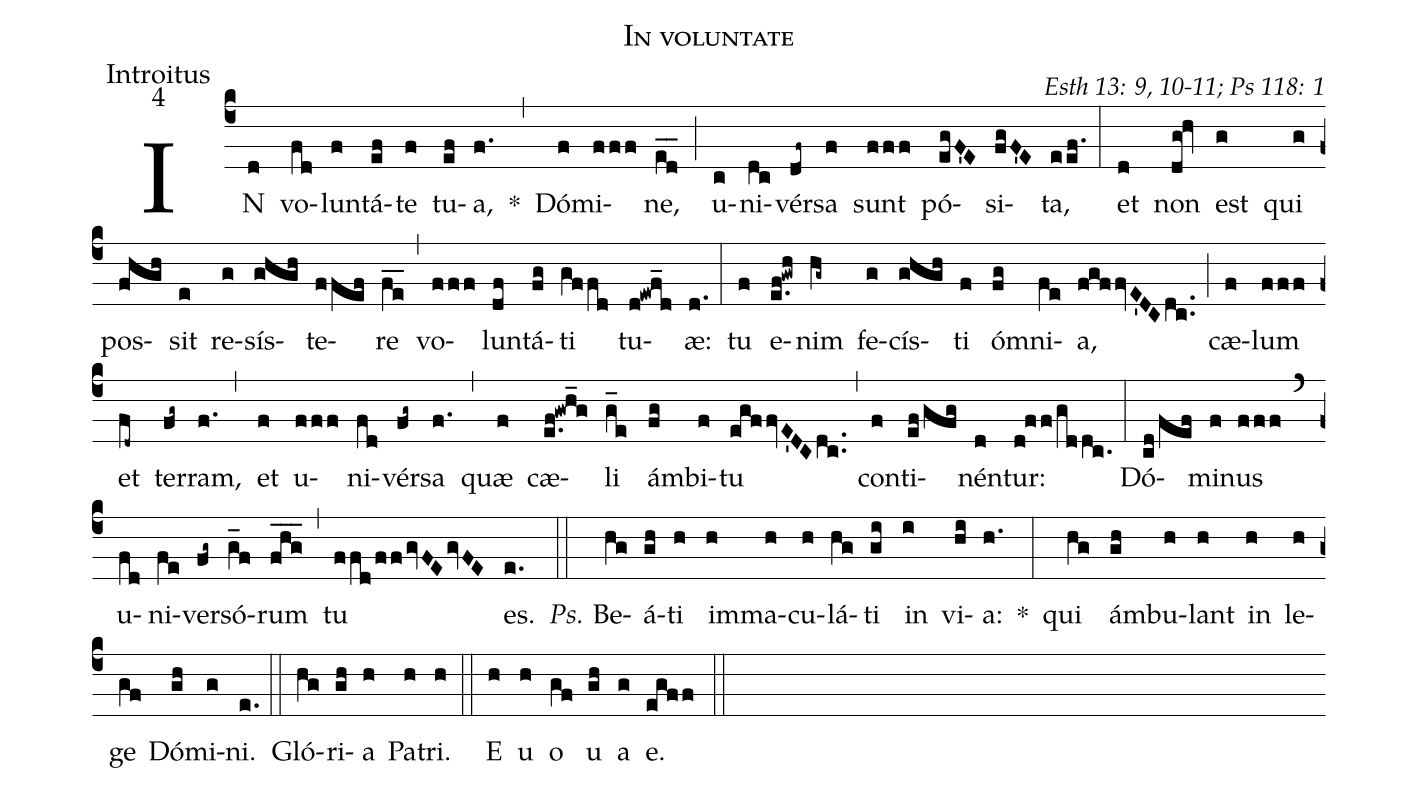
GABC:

name: In voluntate;
office-part: Introitus;
mode: 4;
commentary: Esth 13: 9, 10-11; Ps 118: 1;
%%
(c4) IN(d) vo(fd)lun(f)tá(ef)te(f) tu(ef)a,(f.) *(,) Dó(f)mi(fff)ne,(e_d_) (;) u(c)ni(dc)vér(df~)sa(f) sunt(fff) pó(egF'E)si(fgF'E)ta,(eef.) (:)
et(d) non(dg!hv) est(g) qui(g) pos(fhgh)sit(e) re(g)sís(ghgh)te(ffef)re(fe__) (,) vo(fff)lun(df)tá(fg)ti(gffd) tu(d!ewf_d)æ:(d.) (:)
tu(f) e(e.f!gwh)nim(hg~) fe(g)cís(ghgh)ti(f) óm(fg)ni(fe)a,(fgffvE'DCdc..) (;) cæ(f)lum(fff) et(fd~) ter(fg~)ram,(f.) (,) et(f) u(fff)ni(fd)vér(fg~)sa(f.) (,) quæ(f) cæ(e.f!gwh_g)li(g_e) ámb(fg)i(f)tu(egffvE'DCdc..) (,) con(f)ti(ef/gfg)nén(d)tur:(d!ff/gddc.) (:)
Dó(cd/fef)mi(f)nus(fff) (`) u(fd)ni(fe)ver(fg~)só(g_f)rum(fhg___) (,) tu(ffd/ffgvFEgvFE) es.(e.) (::)
<i>Ps.</i> Be(hg)á(gh)ti(h) im(h)ma(h)cu(h)lá(hg)ti(gi) in(i) vi(hi)a:(h.) *(:)
qui(hg) ám(gh)bu(h)lant(h) in(h) le(h)ge(gf) Dó(gh)mi(g)ni.(e.) (::)
Gló(hg)ri(gh)a(h) Pa(h)tri.(h) (::)
<eu>E(h) u(h) o(gf) u(gh) a(g) e.</eu>(egff) (::)
